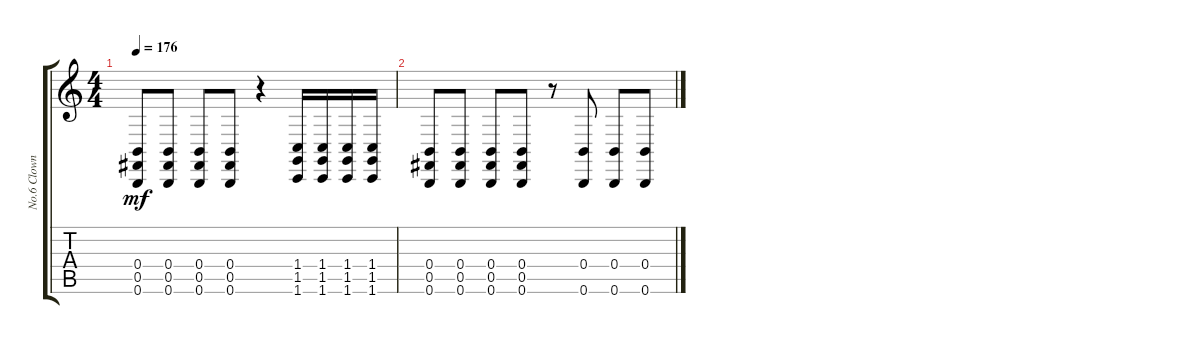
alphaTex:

\track ("No.6 Clown" "No.6 Clown") {instrument melodictom}
\staff {score tabs}
\tuning (Db4 Ab3 E3 B2 Gb2 B1) {hide}
\ts (4 4)
\tempo 176
\clef g2
\ks c
(0.4 0.5 0.6).8{dy mf} (0.4 0.5 0.6).8 (0.4 0.5 0.6).8 (0.4 0.5 0.6).8 r.4 (1.4 1.5 1.6).16 (1.4 1.5 1.6).16 (1.4 1.5 1.6).16 (1.4 1.5 1.6).16 |
(0.4 0.5 0.6).8 (0.4 0.5 0.6).8 (0.4 0.5 0.6).8 (0.4 0.5 0.6).8 r.8 (0.4 0.6).8 (0.4 0.6).8 (0.4 0.6).8
